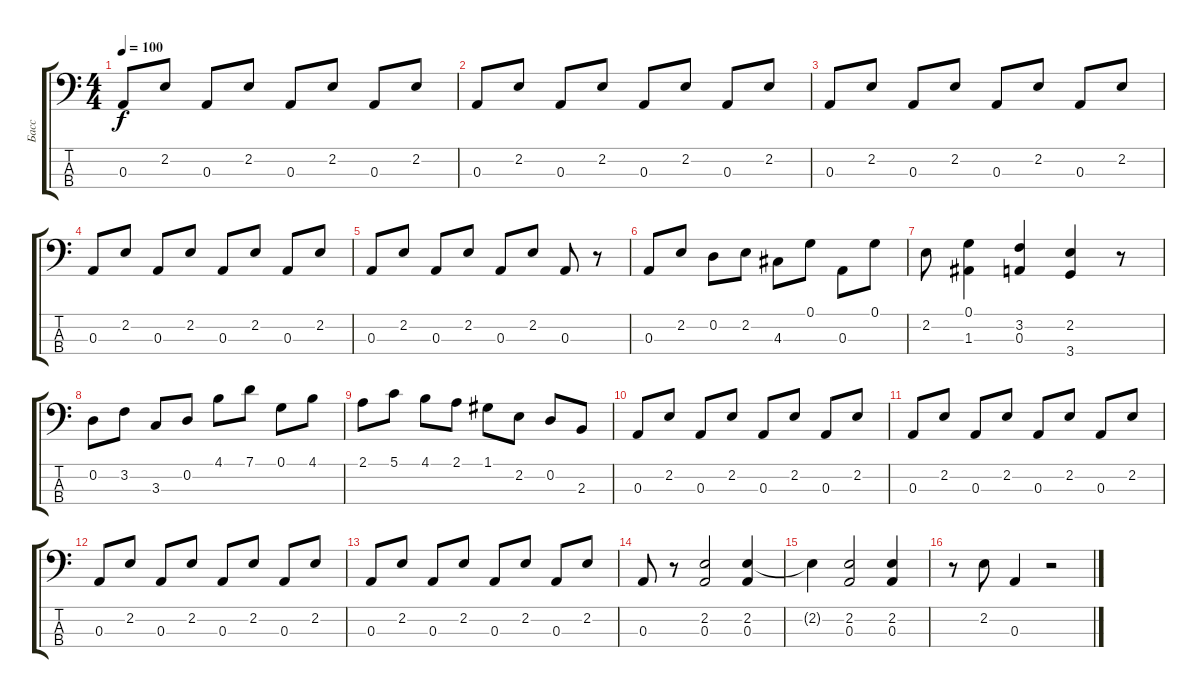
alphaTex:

\track ("Басс" "Басс") {instrument electricbassfinger}
\staff {score tabs}
\tuning (G2 D2 A1 E1) {hide}
\ts (4 4)
\tempo 100
\clef f4
\ks c
0.3.8{dy f instrument electricbassfinger} 2.2.8 0.3.8 2.2.8 0.3.8 2.2.8 0.3.8 2.2.8 |
0.3.8 2.2.8 0.3.8 2.2.8 0.3.8 2.2.8 0.3.8 2.2.8 |
0.3.8 2.2.8 0.3.8 2.2.8 0.3.8 2.2.8 0.3.8 2.2.8 |
0.3.8 2.2.8 0.3.8 2.2.8 0.3.8 2.2.8 0.3.8 2.2.8 |
0.3.8 2.2.8 0.3.8 2.2.8 0.3.8 2.2.8 0.3.8 r.8 |
0.3.8 2.2.8 0.2.8 2.2.8 4.3.8 0.1.8 0.3.8 0.1.8 |
2.2.8 (0.1 1.3).4 (3.2 0.3).4 (2.2 3.4).4 r.8 |
0.2.8 3.2.8 3.3.8 0.2.8 4.1.8 7.1.8 0.1.8 4.1.8 |
2.1.8 5.1.8 4.1.8 2.1.8 1.1.8 2.2.8 0.2.8 2.3.8 |
0.3.8 2.2.8 0.3.8 2.2.8 0.3.8 2.2.8 0.3.8 2.2.8 |
0.3.8 2.2.8 0.3.8 2.2.8 0.3.8 2.2.8 0.3.8 2.2.8 |
0.3.8 2.2.8 0.3.8 2.2.8 0.3.8 2.2.8 0.3.8 2.2.8 |
0.3.8 2.2.8 0.3.8 2.2.8 0.3.8 2.2.8 0.3.8 2.2.8 |
0.3.8 r.8 (2.2 0.3).2 (2.2 0.3).4 |
2.2{t}.4 (2.2 0.3).2 (2.2 0.3).4 |
r.8 2.2.8 0.3.4 r.2
